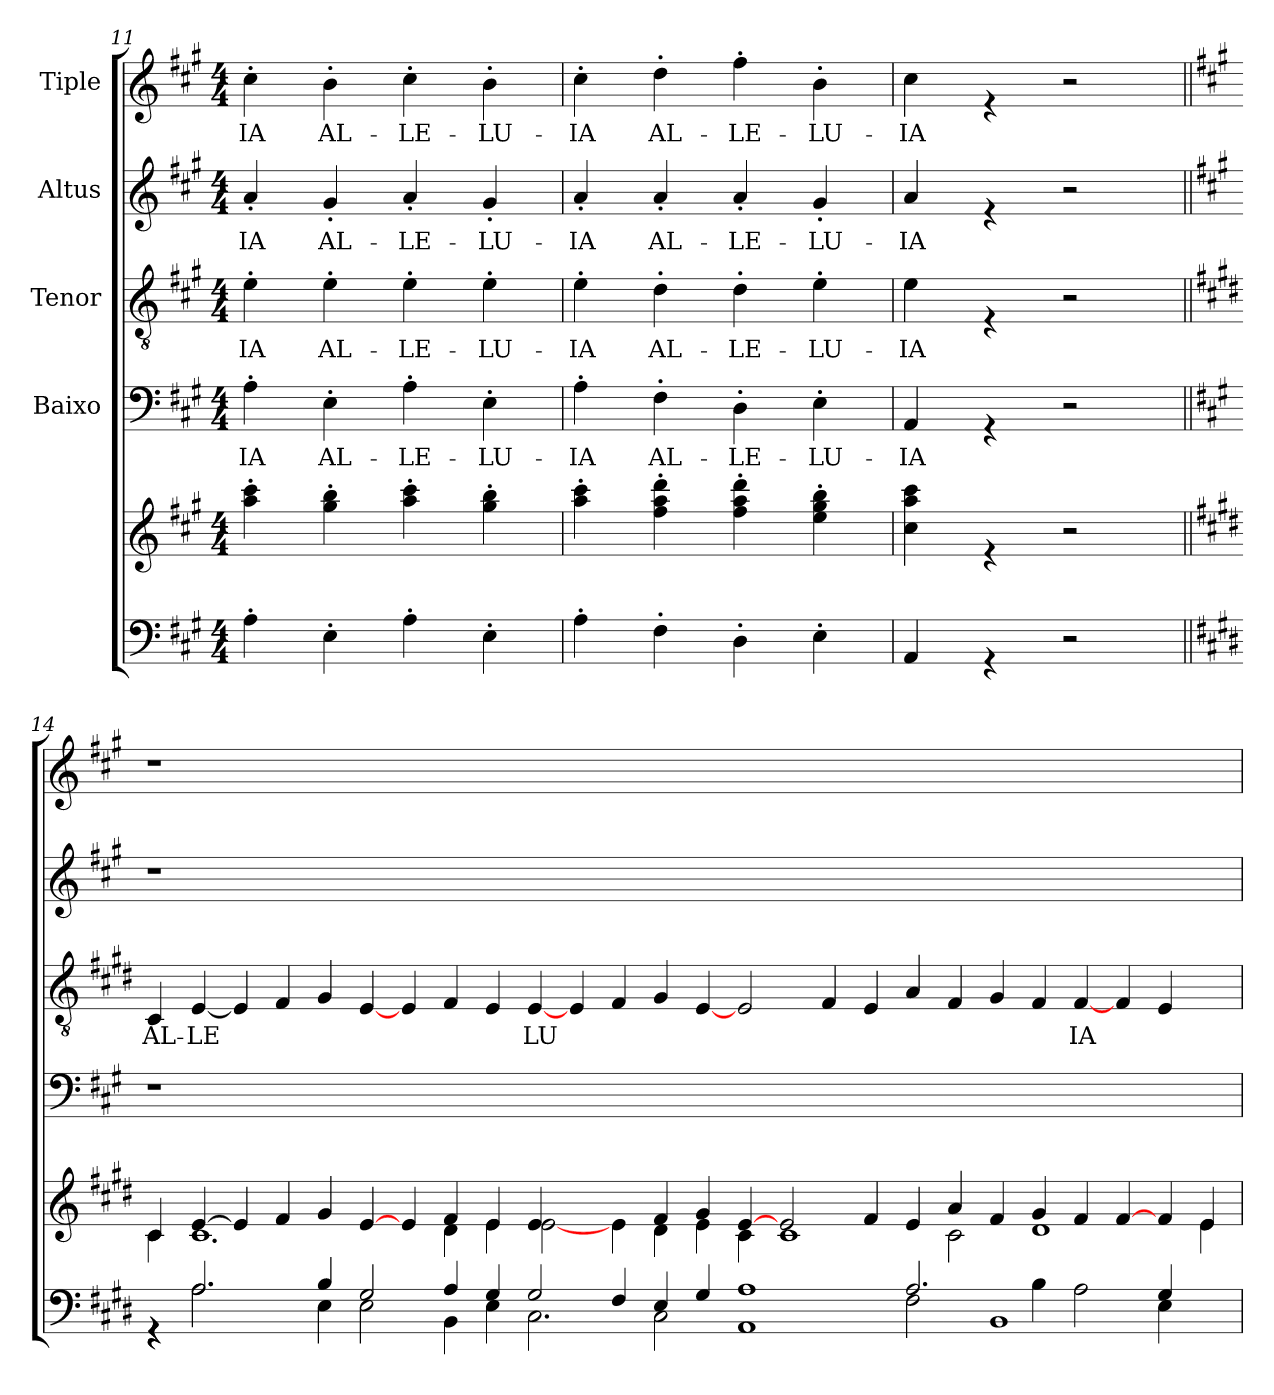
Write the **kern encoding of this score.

**kern	**kern	**kern	**text	**kern	**text	**kern	**text	**kern	**text
*part6	*part5	*part4	*part4	*part3	*part3	*part2	*part2	*part1	*part1
*staff6	*staff5	*staff4	*staff4	*staff3	*staff3	*staff2	*staff2	*staff1	*staff1
*	*	*I"Baixo	*	*I"Tenor	*	*I"Altus	*	*I"Tiple	*
*clefF4	*clefG2	*clefF4	*	*clefGv2	*	*clefG2	*	*clefG2	*
*k[f#c#g#]	*k[f#c#g#]	*k[f#c#g#]	*	*k[f#c#g#]	*	*k[f#c#g#]	*	*k[f#c#g#]	*
*A:	*A:	*A:	*	*A:	*	*A:	*	*A:	*
*M4/4	*M4/4	*M4/4	*	*M4/4	*	*M4/4	*	*M4/4	*
=11	=11	=11	=11	=11	=11	=11	=11	=11	=11
!	!	!	!LO:LY:b	!	!LO:LY:b	!	!LO:LY:b	!	!LO:LY:b
4A'>\	4aa\'> 4ccc#\'>	4A'>\	-IA	4e'>\	-IA	4a'</	-IA	4cc#'>\	-IA
!	!	!	!LO:LY:b	!	!LO:LY:b	!	!LO:LY:b	!	!LO:LY:b
4E'>\	4gg#\'> 4bb\'>	4E'>\	AL-	4e'>\	AL-	4g#'</	AL-	4b'>\	AL-
!	!	!	!LO:LY:b	!	!LO:LY:b	!	!LO:LY:b	!	!LO:LY:b
4A'>\	4aa\'> 4ccc#\'>	4A'>\	-LE-	4e'>\	-LE-	4a'</	-LE-	4cc#'>\	-LE-
!	!	!	!LO:LY:b	!	!LO:LY:b	!	!LO:LY:b	!	!LO:LY:b
4E'>\	4gg#\'> 4bb\'>	4E'>\	-LU-	4e'>\	-LU-	4g#'</	-LU-	4b'>\	-LU-
=12	=12	=12	=12	=12	=12	=12	=12	=12	=12
!	!	!	!LO:LY:b	!	!LO:LY:b	!	!LO:LY:b	!	!LO:LY:b
4A'>\	4aa\'> 4ccc#\'>	4A'>\	-IA	4e'>\	-IA	4a'</	-IA	4cc#'>\	-IA
!	!	!	!LO:LY:b	!	!LO:LY:b	!	!LO:LY:b	!	!LO:LY:b
4F#'>\	4ff#\'> 4aa\'> 4ddd\'>	4F#'>\	AL-	4d'>\	AL-	4a'</	AL-	4dd'>\	AL-
!	!	!	!LO:LY:b	!	!LO:LY:b	!	!LO:LY:b	!	!LO:LY:b
4D'>\	4ff#\'> 4aa\'> 4ddd\'>	4D'>\	-LE-	4d'>\	-LE-	4a'</	-LE-	4ff#'>\	-LE-
!	!	!	!LO:LY:b	!	!LO:LY:b	!	!LO:LY:b	!	!LO:LY:b
4E'>\	4ee\'> 4gg#\'> 4bb\'>	4E'>\	-LU-	4e'>\	-LU-	4g#'</	-LU-	4b'>\	-LU-
=13	=13	=13	=13	=13	=13	=13	=13	=13	=13
!	!	!	!LO:LY:b	!	!LO:LY:b	!	!LO:LY:b	!	!LO:LY:b
4AA/	4cc#\ 4aa\ 4ccc#\	4AA/	-IA	4e\	-IA	4a/	-IA	4cc#\	-IA
4rGG	4re	4rGG	.	4rE	.	4re	.	4re	.
2r	2r	2r	.	2r	.	2r	.	2r	.
!!LO:PB:g=z
=14||	=14||	=14||	=14||	=14||	=14||	=14||	=14||	=14||	=14||
*k[f#c#g#d#]	*k[f#c#g#d#]	*	*	*k[f#c#g#d#]	*	*	*	*	*
*E:	*E:	*	*	*E:	*	*	*	*	*
*^	*^	*	*	*	*	*	*	*	*
!	!	!	!	!	!	!	!LO:LY:b	!	!	!	!
4rGG	4rGG	4c#/	4c#\	1r	.	4C#/	AL-	1r	.	1r	.
!	!	!	!	!	!	!	!LO:LY:b	!	!	!	!
2.A/	2.A\	[<4e/	1.c#	.	.	[<4E/	-LE	.	.	.	.
.	.	4e/]	.	.	.	4E/]	.	.	.	.	.
.	.	4f#/	.	.	.	4F#/	.	.	.	.	.
4B/	4E\	4g#/	.	00ryy	.	4G#/	.	00ryy	.	00ryy	.
2G#/	2E\	[<4e/	.	.	.	[<4E/	.	.	.	.	.
.	.	4e/	.	.	.	4E/	.	.	.	.	.
4A/	4BB\	4f#/	4d#\	.	.	4F#/	.	.	.	.	.
4G#/	4E\	4e/	4e\	.	.	4E/	.	.	.	.	.
!	!	!	!	!	!	!	!LO:LY:b	!	!	!	!
2G#/	2.C#\	4e/	[>2e\	.	.	[<4E/	LU	.	.	.	.
.	.	2ryy	.	.	.	4E/	.	.	.	.	.
4F#/	.	.	4e\	.	.	4F#/	.	.	.	.	.
4E/	2C#\	4f#/	4d#\	.	.	4G#/	.	.	.	.	.
4G#/	.	4g#/	4e\	.	.	[<4E/	.	.	.	.	.
1A	1AA	[<4e/	4c#\	.	.	2E/	.	.	.	.	.
.	.	2e/	1c#	.	.	.	.	.	.	.	.
.	.	.	.	.	.	4F#/	.	.	.	.	.
.	.	4f#/	.	.	.	4E/	.	.	.	.	.
2.A/	2F#\	4e/	.	.	.	4A/	.	.	.	.	.
.	.	4a/	2c#\	.	.	4F#/	.	.	.	.	.
.	1BB	4f#/	.	1.ryy	.	4G#/	.	1.ryy	.	1.ryy	.
4B\	.	4g#/	1d#	.	.	4F#/	.	.	.	.	.
!	!	!	!	!	!	!	!LO:LY:b	!	!	!	!
2A\	.	4f#/	.	.	.	[<4F#/	IA	.	.	.	.
.	.	[<4f#/	.	.	.	4F#/	.	.	.	.	.
4G#/	4E\	4f#/	.	.	.	4E/	.	.	.	.	.
4ryy	4ryy	4e/	4e\	.	.	4ryy	.	.	.	.	.
*v	*v	*	*	*	*	*	*	*	*	*	*
*	*v	*v	*	*	*	*	*	*	*	*
=	=	=	=	=	=	=	=	=	=
*-	*-	*-	*-	*-	*-	*-	*-	*-	*-
